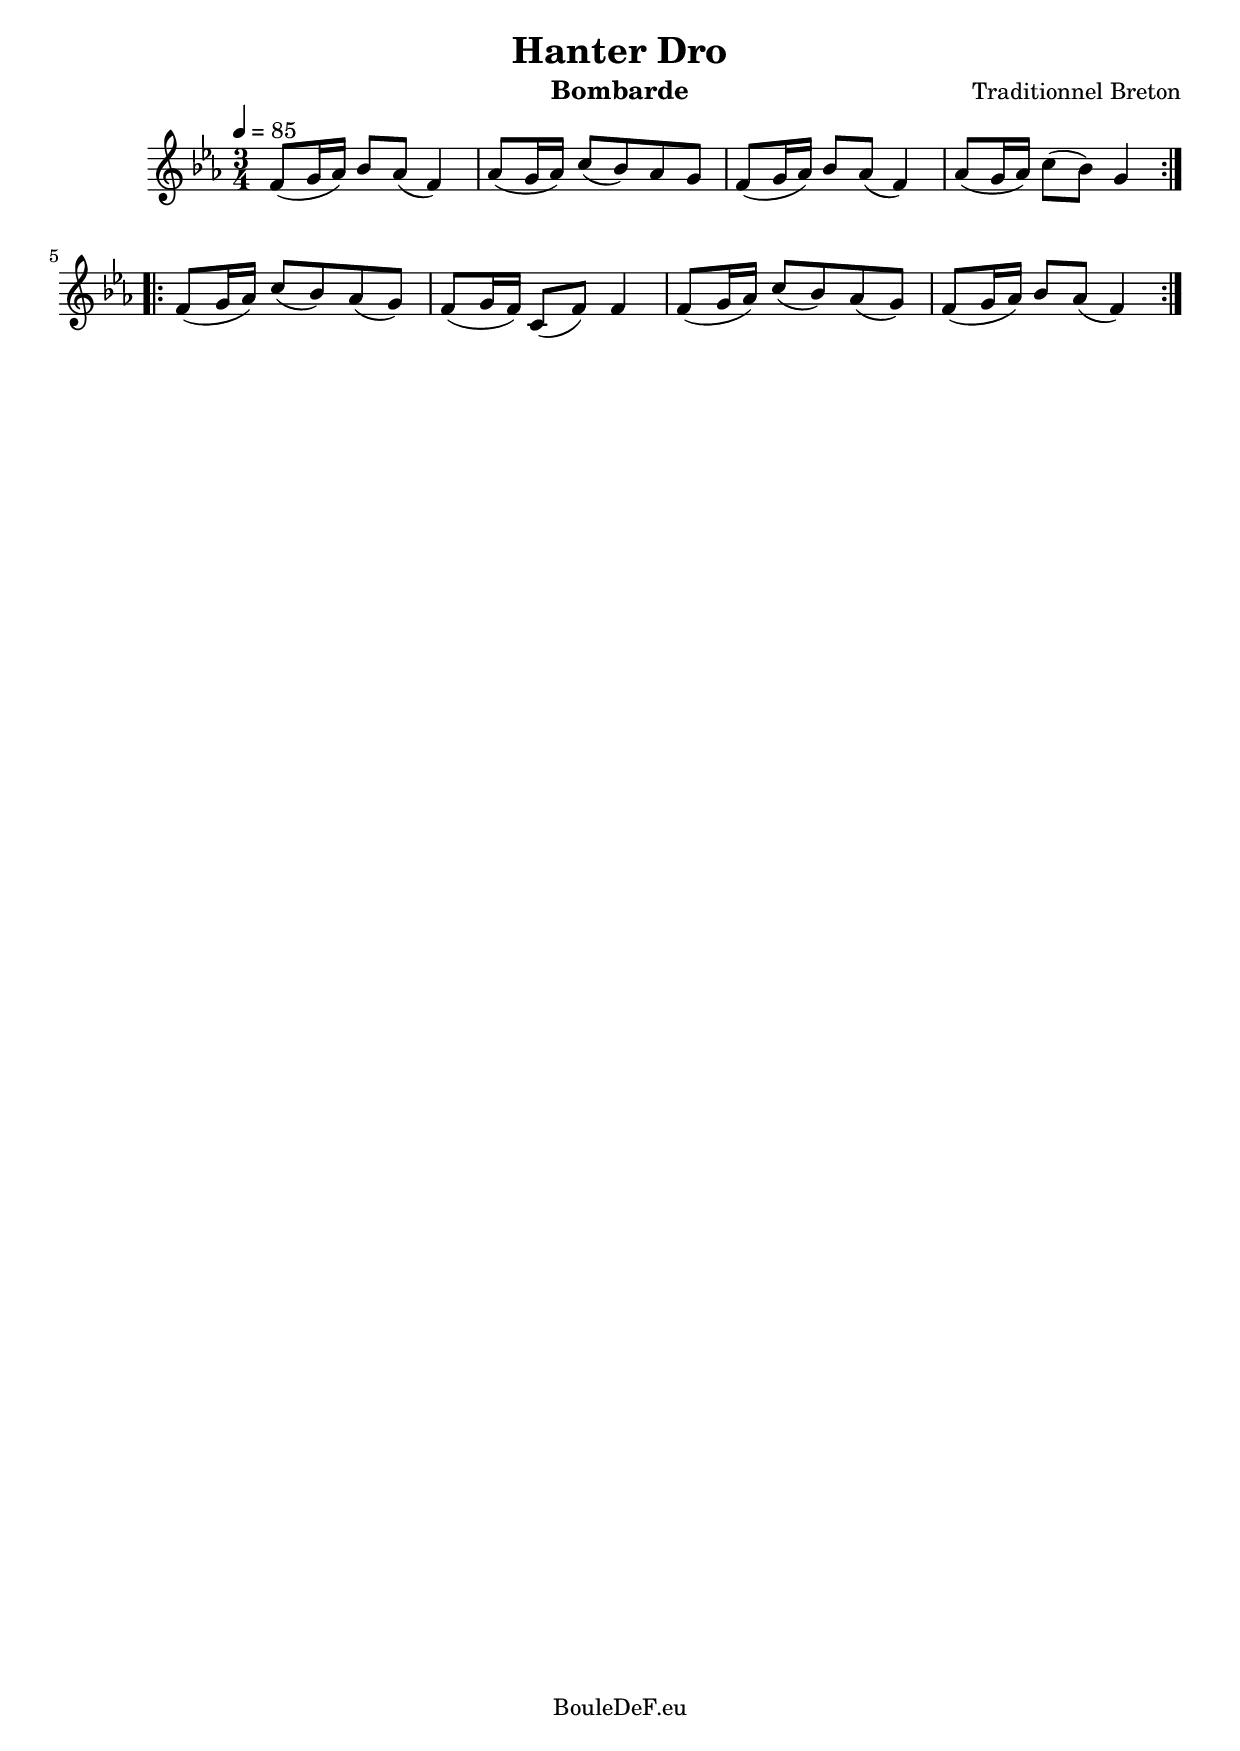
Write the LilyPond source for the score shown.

\version "2.14.2"
\include "italiano.ly"

\header {
	title = "Hanter Dro"
	composer = "Traditionnel Breton"
	instrument = "Bombarde"
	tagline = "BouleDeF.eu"
}

\score {
	\new Staff \relative sib {
		\clef "treble"
		\key mib \major
		\time 3/4
		\tempo 4 = 85

		\repeat volta 2 {
			fa'8( sol16 lab) sib8 lab( fa4)
			| lab8( sol16 lab) do8( sib) lab sol
			| fa( sol16 lab) sib8 lab( fa4)
			| lab8( sol16 lab) do8( sib) sol4
		}
		\break
		\repeat volta 2 {
			fa8( sol16 lab) do8( sib) lab( sol)
			| fa( sol16 fa) do8( fa) fa4
			| fa8( sol16 lab) do8( sib) lab( sol)
			| fa( sol16 lab) sib8 lab( fa4)
		}
	}
}

